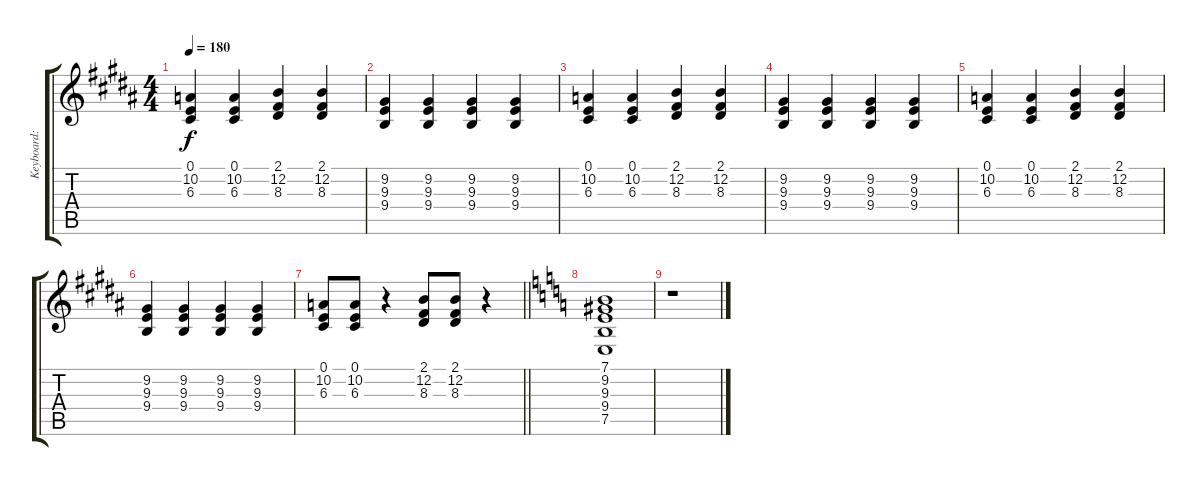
\track ("Keyboard: Mugi" "Keyboard: ") {instrument lead2sawtooth}
\staff {score tabs}
\tuning (E4 B3 G3 D3 A2 E2) {hide}
\ts (4 4)
\tempo 180
\clef g2
\ks b
(0.1 10.2 6.3).4{dy f} (0.1 10.2 6.3).4 (2.1 12.2 8.3).4 (2.1 12.2 8.3).4 |
(9.2 9.3 9.4).4 (9.2 9.3 9.4).4 (9.2 9.3 9.4).4 (9.2 9.3 9.4).4 |
(0.1 10.2 6.3).4 (0.1 10.2 6.3).4 (2.1 12.2 8.3).4 (2.1 12.2 8.3).4 |
(9.2 9.3 9.4).4 (9.2 9.3 9.4).4 (9.2 9.3 9.4).4 (9.2 9.3 9.4).4 |
(0.1 10.2 6.3).4 (0.1 10.2 6.3).4 (2.1 12.2 8.3).4 (2.1 12.2 8.3).4 |
(9.2 9.3 9.4).4 (9.2 9.3 9.4).4 (9.2 9.3 9.4).4 (9.2 9.3 9.4).4 |
\barLineRight lightlight
(0.1 10.2 6.3).8 (0.1 10.2 6.3).8 r.4 (2.1 12.2 8.3).8 (2.1 12.2 8.3).8 r.4 |
\ks c
(7.1 9.2 9.3 9.4 7.5).1 |
r.1
